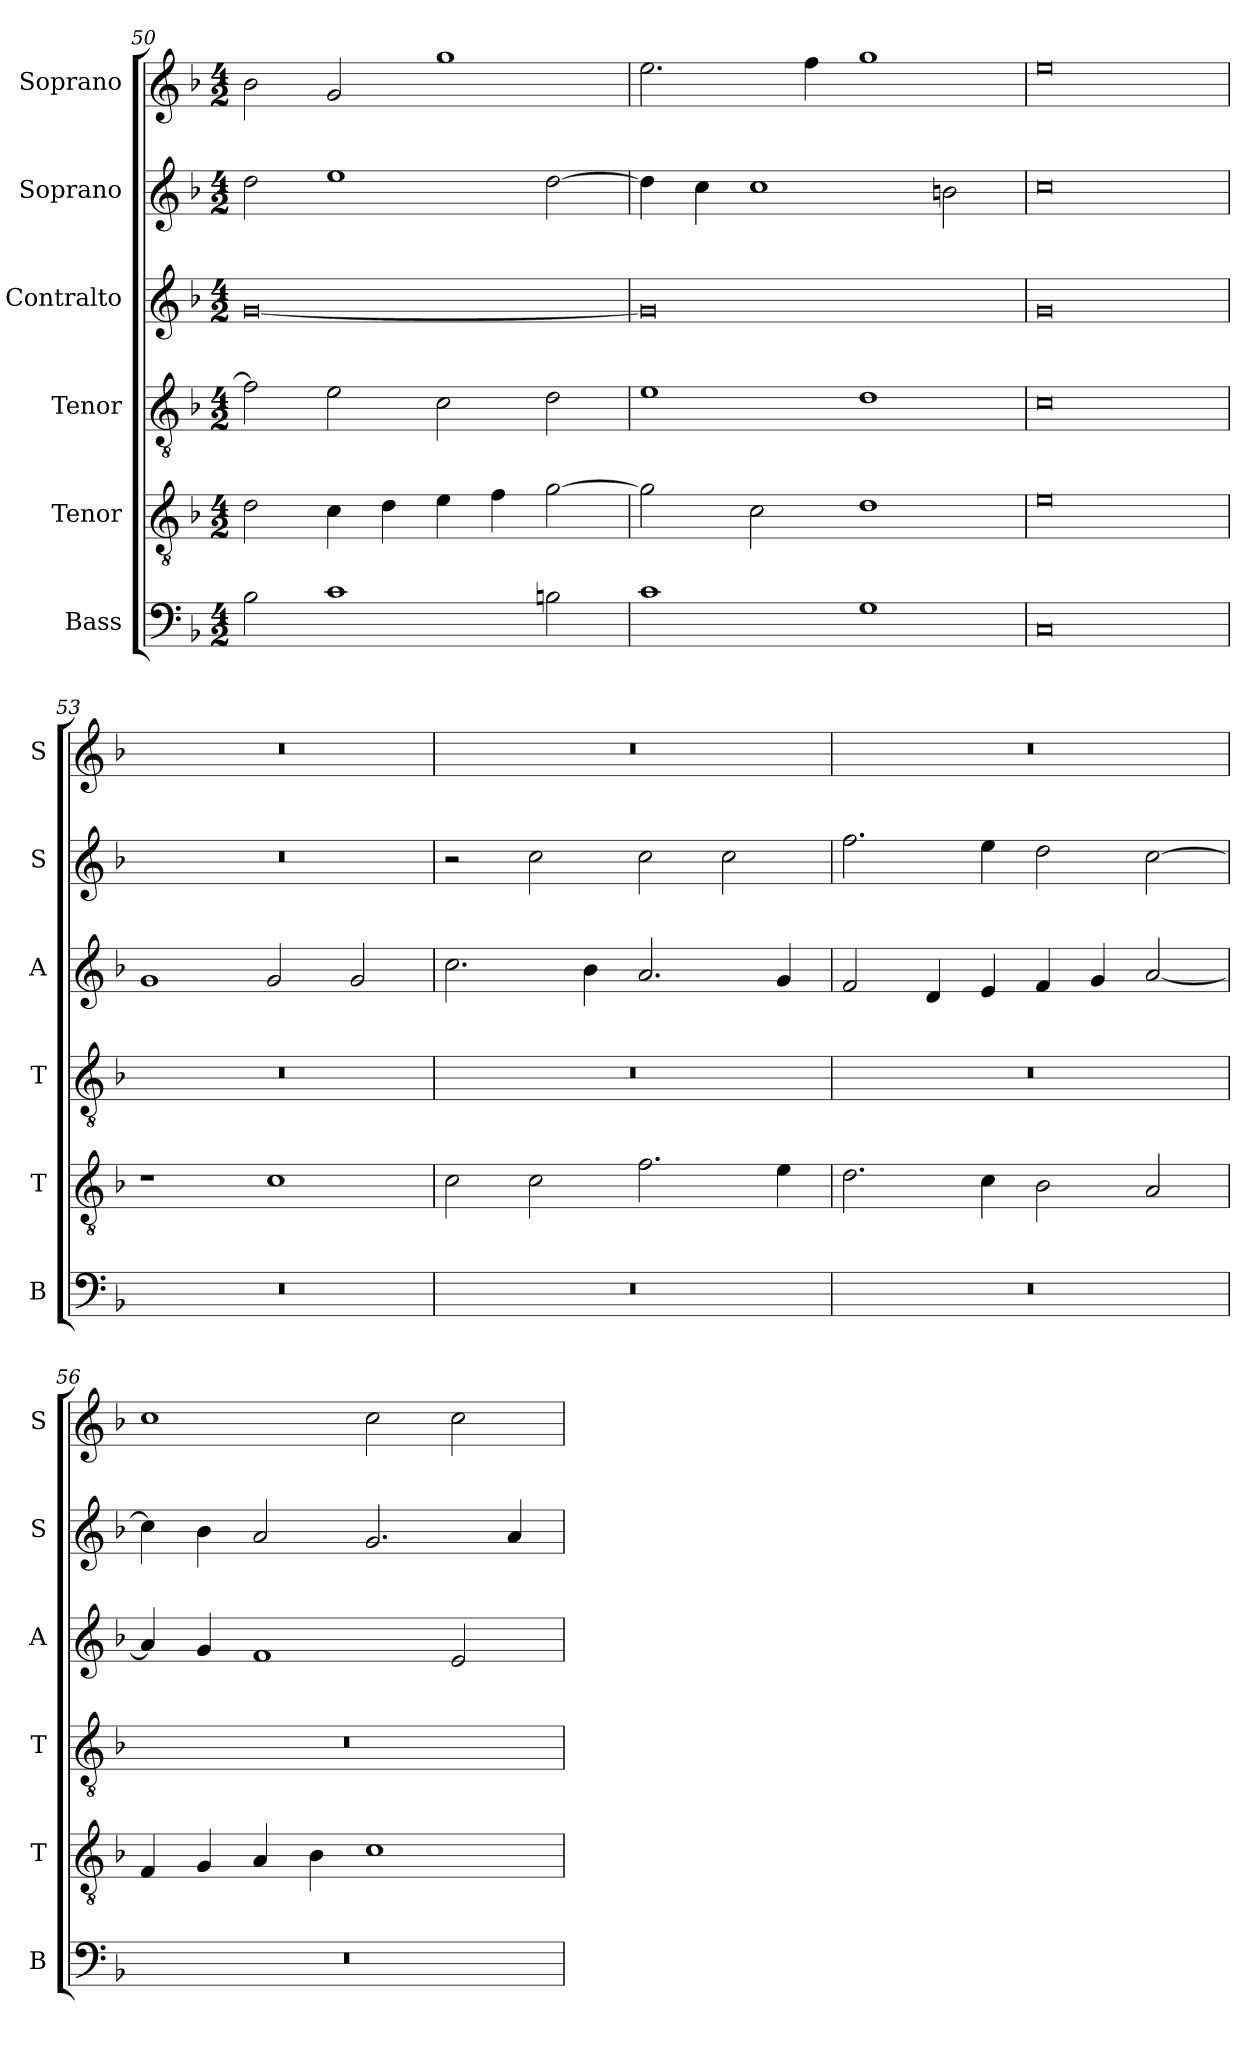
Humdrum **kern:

**kern	**kern	**kern	**kern	**kern	**kern
*part6	*part5	*part4	*part3	*part2	*part1
*staff6	*staff5	*staff4	*staff3	*staff2	*staff1
*I"Bass	*I"Tenor	*I"Tenor	*I"Contralto	*I"Soprano	*I"Soprano
*I'B	*I'T	*I'T	*I'A	*I'S	*I'S
*clefF4	*clefGv2	*clefGv2	*clefG2	*clefG2	*clefG2
*k[b-]	*k[b-]	*k[b-]	*k[b-]	*k[b-]	*k[b-]
*F:ion	*F:ion	*F:ion	*F:ion	*F:ion	*F:ion
*M4/2	*M4/2	*M4/2	*M4/2	*M4/2	*M4/2
=50	=50	=50	=50	=50	=50
2B-	2d	2f]	[0g	2dd	2b-
1c	4c	2e	.	1ee	2g
.	4d	.	.	.	.
.	4e	2c	.	.	1gg
.	4f	.	.	.	.
2Bn	[2g	2d	.	[2dd	.
=51	=51	=51	=51	=51	=51
1c	2g]	1e	0g]	4dd]	2.ee
.	.	.	.	4cc	.
.	2c	.	.	1cc	.
.	.	.	.	.	4ff
1G	1d	1d	.	.	1gg
.	.	.	.	2bn	.
=52	=52	=52	=52	=52	=52
0C	0e	0c	0g	0cc	0ee
=53	=53	=53	=53	=53	=53
0r	1r	0r	1g	0r	0r
.	1c	.	2g	.	.
.	.	.	2g	.	.
=54	=54	=54	=54	=54	=54
0r	2c	0r	2.cc	2r	0r
.	2c	.	.	2cc	.
.	.	.	4b-	.	.
.	2.f	.	2.a	2cc	.
.	.	.	.	2cc	.
.	4e	.	4g	.	.
=55	=55	=55	=55	=55	=55
0r	2.d	0r	2f	2.ff	0r
.	.	.	4d	.	.
.	4c	.	4e	4ee	.
.	2B-	.	4f	2dd	.
.	.	.	4g	.	.
.	2A	.	[2a	[2cc	.
=56	=56	=56	=56	=56	=56
0r	4F	0r	4a]	4cc]	1cc
.	4G	.	4g	4b-	.
.	4A	.	1f	2a	.
.	4B-	.	.	.	.
.	1c	.	.	2.g	2cc
.	.	.	2e	.	2cc
.	.	.	.	4a	.
=	=	=	=	=	=
*-	*-	*-	*-	*-	*-
